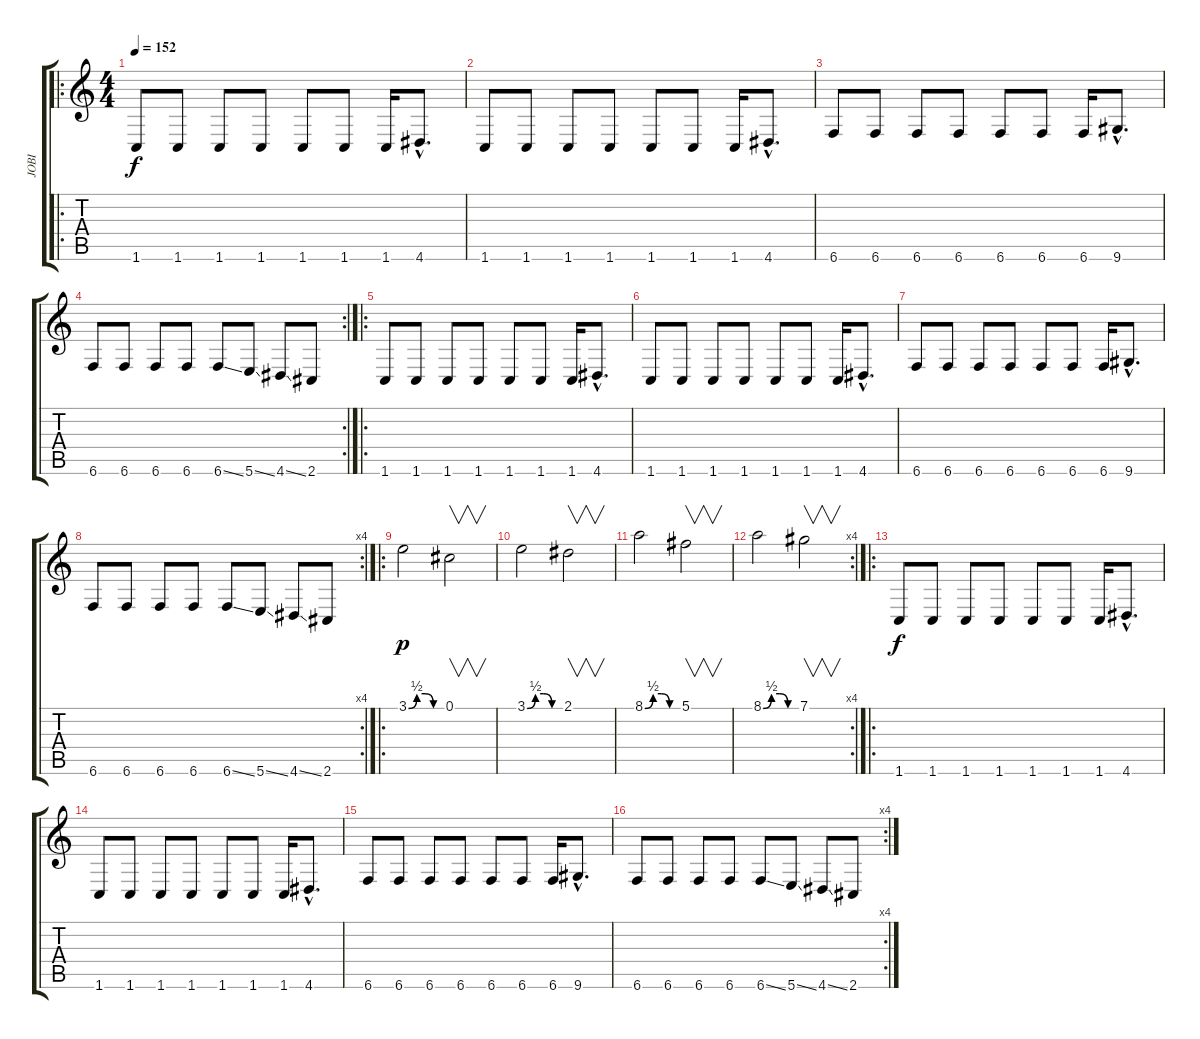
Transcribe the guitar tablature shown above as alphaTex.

\track ("JOBI" "JOBI") {instrument overdrivenguitar}
\staff {score tabs}
\tuning (Db4 Ab3 E3 B2 Gb2 B1) {hide}
\ro
\ts (4 4)
\tempo 152
\clef g2
\ks c
1.6.8{dy f instrument overdrivenguitar} 1.6.8 1.6.8 1.6.8 1.6.8 1.6.8 1.6.16 4.6{hac}.8{d} |
1.6.8 1.6.8 1.6.8 1.6.8 1.6.8 1.6.8 1.6.16 4.6{hac}.8{d} |
6.6.8 6.6.8 6.6.8 6.6.8 6.6.8 6.6.8 6.6.16 9.6{hac}.8{d} |
\rc 2
6.6.8 6.6.8 6.6.8 6.6.8 6.6{ss}.8 5.6{ss}.8 4.6{ss}.8 2.6.8 |
\ro
1.6.8 1.6.8 1.6.8 1.6.8 1.6.8 1.6.8 1.6.16 4.6{hac}.8{d} |
1.6.8 1.6.8 1.6.8 1.6.8 1.6.8 1.6.8 1.6.16 4.6{hac}.8{d} |
6.6.8 6.6.8 6.6.8 6.6.8 6.6.8 6.6.8 6.6.16 9.6{hac}.8{d} |
\rc 4
6.6.8 6.6.8 6.6.8 6.6.8 6.6{ss}.8 5.6{ss}.8 4.6{ss}.8 2.6.8 |
\ro
3.1{be (custom 0 0 15 2 30 2 45 0 60 0)}.2{dy p} 0.1.2{v} |
3.1{be (custom 0 0 15 2 30 2 45 0 60 0)}.2 2.1.2{v} |
8.1{be (custom 0 0 15 2 30 2 45 0 60 0)}.2 5.1.2{v} |
\rc 4
8.1{be (custom 0 0 15 2 30 2 45 0 60 0)}.2 7.1.2{v} |
\ro
1.6.8{dy f} 1.6.8 1.6.8 1.6.8 1.6.8 1.6.8 1.6.16 4.6{hac}.8{d} |
1.6.8 1.6.8 1.6.8 1.6.8 1.6.8 1.6.8 1.6.16 4.6{hac}.8{d} |
6.6.8 6.6.8 6.6.8 6.6.8 6.6.8 6.6.8 6.6.16 9.6{hac}.8{d} |
\rc 4
6.6.8 6.6.8 6.6.8 6.6.8 6.6{ss}.8 5.6{ss}.8 4.6{ss}.8 2.6.8
